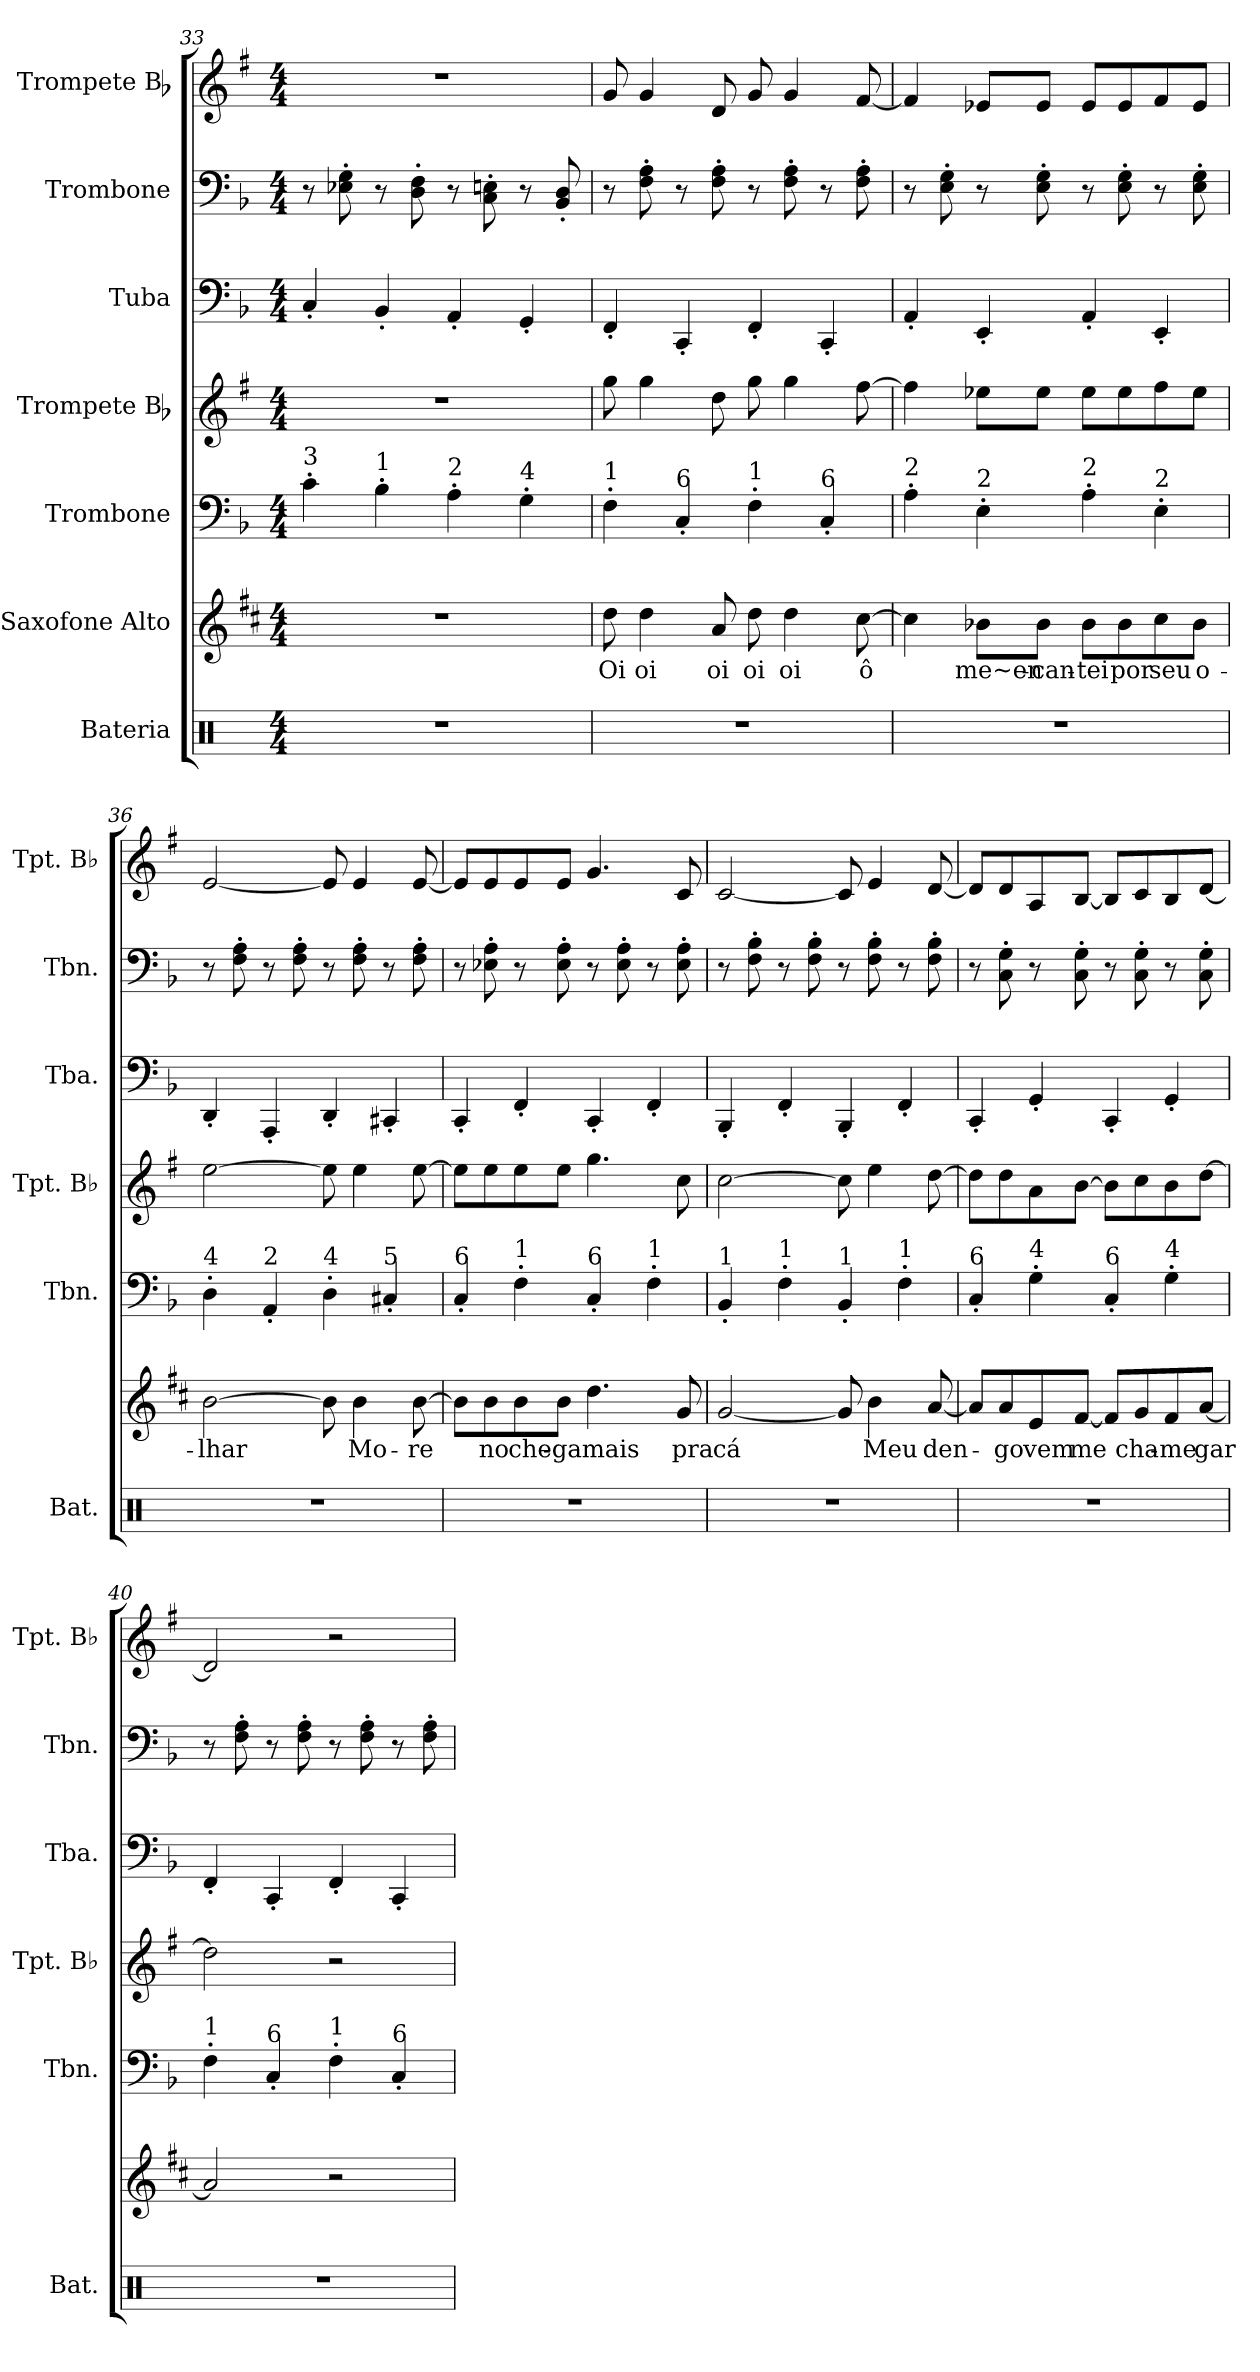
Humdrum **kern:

**kern	**kern	**text	**kern	**kern	**kern	**kern	**kern
*part7	*part6	*part6	*part5	*part4	*part3	*part2	*part1
*staff7	*staff6	*staff6	*staff5	*staff4	*staff3	*staff2	*staff1
*I"Bateria	*I"Saxofone Alto	*	*I"Trombone	*I"Trompete Bb	*I"Tuba	*I"Trombone	*I"Trompete Bb
*I'Bat.	*	*	*I'Tbn.	*I'Tpt. Bb	*I'Tba.	*I'Tbn.	*I'Tpt. Bb
*clefX	*clefG2	*	*clefF4	*clefG2	*clefF4	*clefF4	*clefG2
*	*ITrd5c9	*	*	*ITrd1c2	*	*	*ITrd1c2
*k[]	*k[b-]	*	*k[b-]	*k[b-]	*k[b-]	*k[b-]	*k[b-]
*M4/4	*M4/4	*	*M4/4	*M4/4	*M4/4	*M4/4	*M4/4
=33	=33	=33	=33	=33	=33	=33	=33
!	!	!	!LO:TX:a:t=3	!	!	!	!
1r	1r	.	4c'\	1r	4C'/	8r	1r
.	.	.	.	.	.	8E-X\' 8G\'	.
!	!	!	!LO:TX:a:t=1	!	!	!	!
.	.	.	4B-'\	.	4BB-'/	8r	.
.	.	.	.	.	.	8D\' 8F\'	.
!	!	!	!LO:TX:a:t=2	!	!	!	!
.	.	.	4A'\	.	4AA'/	8r	.
.	.	.	.	.	.	8C\' 8En\'	.
!	!	!	!LO:TX:a:t=4	!	!	!	!
.	.	.	4G'\	.	4GG'/	8r	.
.	.	.	.	.	.	8BB-/' 8D/'	.
=34	=34	=34	=34	=34	=34	=34	=34
!	!	!	!LO:TX:a:t=1	!	!	!	!
!	!	!LO:LY:b	!	!	!	!	!
1r	8f\	Oi	4F'\	8ff\	4FF'/	8r	8f/
!	!	!LO:LY:b	!	!	!	!	!
.	4f\	oi	.	4ff\	.	8F\' 8A\'	4f/
!	!	!	!LO:TX:a:t=6	!	!	!	!
.	.	.	4C'/	.	4CC'/	8r	.
!	!	!LO:LY:b	!	!	!	!	!
.	8c/	oi	.	8cc\	.	8F\' 8A\'	8c/
!	!	!	!LO:TX:a:t=1	!	!	!	!
!	!	!LO:LY:b	!	!	!	!	!
.	8f\	oi	4F'\	8ff\	4FF'/	8r	8f/
!	!	!LO:LY:b	!	!	!	!	!
.	4f\	oi	.	4ff\	.	8F\' 8A\'	4f/
!	!	!	!LO:TX:a:t=6	!	!	!	!
.	.	.	4C'/	.	4CC'/	8r	.
!	!	!LO:LY:b	!	!	!	!	!
.	[8e\	ô	.	[8ee\	.	8F\' 8A\'	[8e/
=35	=35	=35	=35	=35	=35	=35	=35
!	!	!	!LO:TX:a:t=2	!	!	!	!
1r	4e\]	.	4A'\	4ee\]	4AA'/	8r	4e/]
.	.	.	.	.	.	8E\' 8G\'	.
!	!	!	!LO:TX:a:t=2	!	!	!	!
!	!	!LO:LY:b	!	!	!	!	!
.	8d-X\L	me~en-	4E'\	8dd-X\L	4EE'/	8r	8d-X/L
!	!	!LO:LY:b	!	!	!	!	!
.	8d-\J	-can-	.	8dd-\J	.	8E\' 8G\'	8d-/J
!	!	!	!LO:TX:a:t=2	!	!	!	!
!	!	!LO:LY:b	!	!	!	!	!
.	8d-\L	-tei	4A'\	8dd-\L	4AA'/	8r	8d-/L
!	!	!LO:LY:b	!	!	!	!	!
.	8d-\	por	.	8dd-\	.	8E\' 8G\'	8d-/
!	!	!	!LO:TX:a:t=2	!	!	!	!
!	!	!LO:LY:b	!	!	!	!	!
.	8e\	seu	4E'\	8ee\	4EE'/	8r	8e/
!	!	!LO:LY:b	!	!	!	!	!
.	8d-\J	o-	.	8dd-\J	.	8E\' 8G\'	8d-/J
=36	=36	=36	=36	=36	=36	=36	=36
!	!	!	!LO:TX:a:t=4	!	!	!	!
!	!	!LO:LY:b	!	!	!	!	!
1r	[2d\	-lhar	4D'\	[2dd\	4DD'/	8r	[2d/
.	.	.	.	.	.	8F\' 8A\'	.
!	!	!	!LO:TX:a:t=2	!	!	!	!
.	.	.	4AA'/	.	4AAA'/	8r	.
.	.	.	.	.	.	8F\' 8A\'	.
!	!	!	!LO:TX:a:t=4	!	!	!	!
.	8d\]	.	4D'\	8dd\]	4DD'/	8r	8d/]
!	!	!LO:LY:b	!	!	!	!	!
.	4d\	Mo-	.	4dd\	.	8F\' 8A\'	4d/
!	!	!	!LO:TX:a:t=5	!	!	!	!
.	.	.	4C#X'/	.	4CC#X'/	8r	.
!	!	!LO:LY:b	!	!	!	!	!
.	[8d\	-re	.	[8dd\	.	8F\' 8A\'	[8d/
=37	=37	=37	=37	=37	=37	=37	=37
!	!	!	!LO:TX:a:t=6	!	!	!	!
1r	8d\L]	.	4C'/	8dd\L]	4CC'/	8r	8d/L]
!	!	!LO:LY:b	!	!	!	!	!
.	8d\	no	.	8dd\	.	8E-X\' 8A\'	8d/
!	!	!	!LO:TX:a:t=1	!	!	!	!
!	!	!LO:LY:b	!	!	!	!	!
.	8d\	che-	4F'\	8dd\	4FF'/	8r	8d/
!	!	!LO:LY:b	!	!	!	!	!
.	8d\J	-ga	.	8dd\J	.	8E-\' 8A\'	8d/J
!	!	!	!LO:TX:a:t=6	!	!	!	!
!	!	!LO:LY:b	!	!	!	!	!
.	4.f\	mais	4C'/	4.ff\	4CC'/	8r	4.f/
.	.	.	.	.	.	8E-\' 8A\'	.
!	!	!	!LO:TX:a:t=1	!	!	!	!
.	.	.	4F'\	.	4FF'/	8r	.
!	!	!LO:LY:b	!	!	!	!	!
.	8B-/	pra	.	8b-\	.	8E-\' 8A\'	8B-/
=38	=38	=38	=38	=38	=38	=38	=38
!	!	!	!LO:TX:a:t=1	!	!	!	!
!	!	!LO:LY:b	!	!	!	!	!
1r	[2B-/	cá	4BB-'/	[2b-\	4BBB-'/	8r	[2B-/
.	.	.	.	.	.	8F\' 8B-\'	.
!	!	!	!LO:TX:a:t=1	!	!	!	!
.	.	.	4F'\	.	4FF'/	8r	.
.	.	.	.	.	.	8F\' 8B-\'	.
!	!	!	!LO:TX:a:t=1	!	!	!	!
.	8B-/]	.	4BB-'/	8b-\]	4BBB-'/	8r	8B-/]
!	!	!LO:LY:b	!	!	!	!	!
.	4d\	Meu	.	4dd\	.	8F\' 8B-\'	4d/
!	!	!	!LO:TX:a:t=1	!	!	!	!
.	.	.	4F'\	.	4FF'/	8r	.
!	!	!LO:LY:b	!	!	!	!	!
.	[8c/	den-	.	[8cc\	.	8F\' 8B-\'	[8c/
=39	=39	=39	=39	=39	=39	=39	=39
!	!	!	!LO:TX:a:t=6	!	!	!	!
1r	8c/L]	.	4C'/	8cc\L]	4CC'/	8r	8c/L]
!	!	!LO:LY:b	!	!	!	!	!
.	8c/	go	.	8cc\	.	8C\' 8G\'	8c/
!	!	!	!LO:TX:a:t=4	!	!	!	!
!	!	!LO:LY:b	!	!	!	!	!
.	8G/	vem	4G'\	8g\	4GG'/	8r	8G/
!	!	!LO:LY:b	!	!	!	!	!
.	[8A/J	me	.	[8a\J	.	8C\' 8G\'	[8A/J
!	!	!	!LO:TX:a:t=6	!	!	!	!
.	8A/L]	.	4C'/	8a\L]	4CC'/	8r	8A/L]
!	!	!LO:LY:b	!	!	!	!	!
.	8B-/	cha-	.	8b-\	.	8C\' 8G\'	8B-/
!	!	!	!LO:TX:a:t=4	!	!	!	!
!	!	!LO:LY:b	!	!	!	!	!
.	8A/	-me	4G'\	8a\	4GG'/	8r	8A/
!	!	!LO:LY:b	!	!	!	!	!
.	[8c/J	gar	.	[8cc\J	.	8C\' 8G\'	[8c/J
=40	=40	=40	=40	=40	=40	=40	=40
!	!	!	!LO:TX:a:t=1	!	!	!	!
1r	2c/]	.	4F'\	2cc\]	4FF'/	8r	2c/]
.	.	.	.	.	.	8F\' 8A\'	.
!	!	!	!LO:TX:a:t=6	!	!	!	!
.	.	.	4C'/	.	4CC'/	8r	.
.	.	.	.	.	.	8F\' 8A\'	.
!	!	!	!LO:TX:a:t=1	!	!	!	!
.	2r	.	4F'\	2r	4FF'/	8r	2r
.	.	.	.	.	.	8F\' 8A\'	.
!	!	!	!LO:TX:a:t=6	!	!	!	!
.	.	.	4C'/	.	4CC'/	8r	.
.	.	.	.	.	.	8F\' 8A\'	.
=	=	=	=	=	=	=	=
*-	*-	*-	*-	*-	*-	*-	*-
